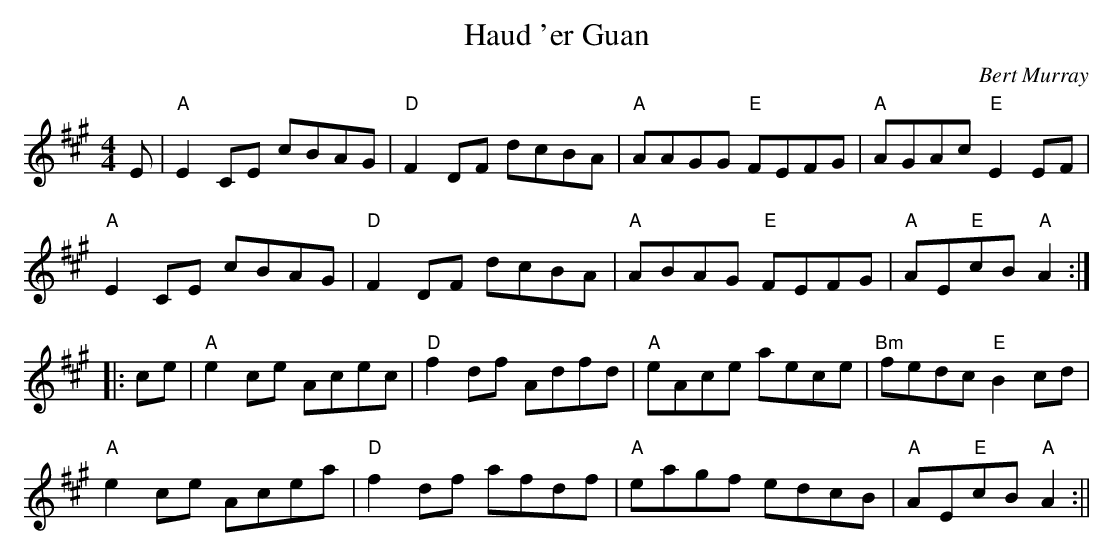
X:1
T:Haud 'er Guan
M:4/4
L:1/8
C:Bert Murray
K:A
E|"A"E2 CE cBAG|"D"F2 DF dcBA|"A"AAGG "E"FEFG|"A"AGAc "E"E2EF|!
"A"E2 CE cBAG|"D"F2 DF dcBA|"A"ABAG "E"FEFG|"A"AE"E"cB "A"A2:|!
|:ce|"A"e2ce Acec|"D"f2df Adfd|"A"eAce aece|"Bm"fedc "E"B2cd|!
"A"e2ce Acea|"D"f2df afdf|"A"eagf edcB|"A"AE"E"cB "A"A2:||
